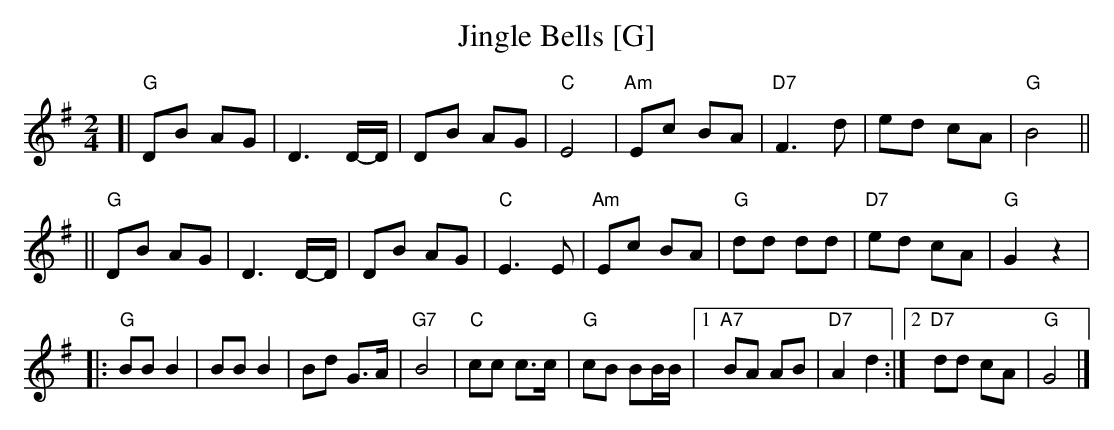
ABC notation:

X:1
T: Jingle Bells [G]
M: 2/4
L: 1/8
K: G
[| "G"DB AG | D3 D/-D/ | DB AG | "C"E4 | "Am"Ec BA | "D7"F3 d | ed cA | "G"B4 ||
|| "G"DB AG | D3 D/-D/ | DB AG | "C"E3 E | "Am"Ec BA | "G"dd dd | "D7"ed cA | "G"G2 z2 |
|: "G"BB B2 | BB B2 | Bd G>A | "G7"B4 | "C"cc c>c | "G"cB BB/B/ |1 "A7"BA AB | "D7"A2 d2 :|2 "D7"dd cA | "G"G4 |]
